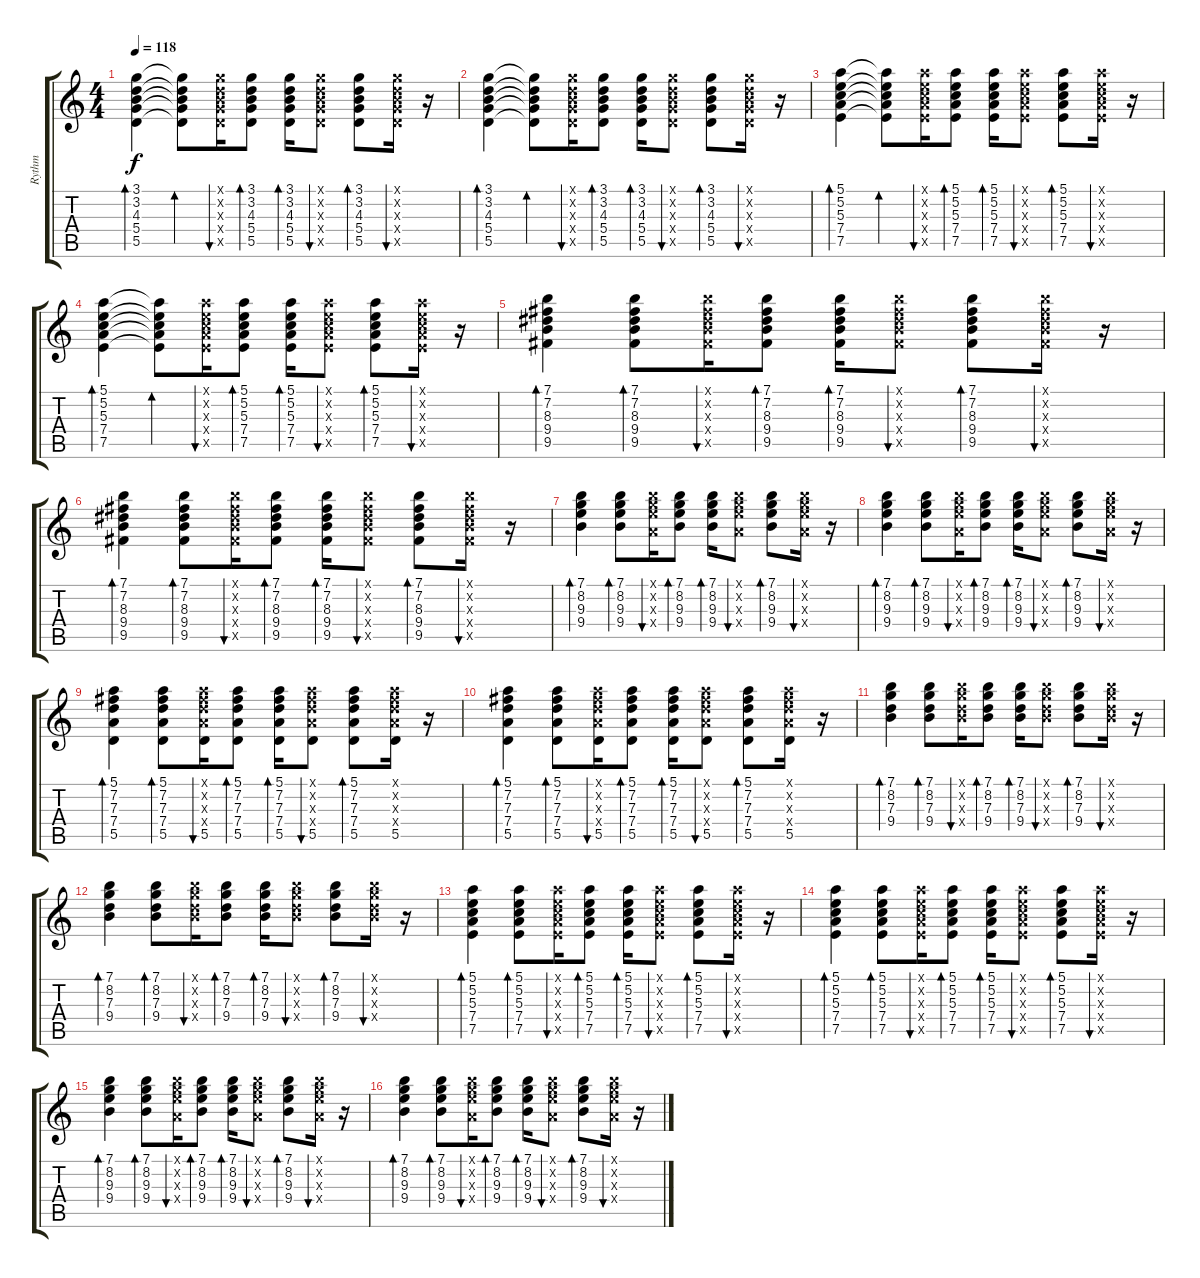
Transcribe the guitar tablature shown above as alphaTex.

\track ("Rythm" "Rythm") {instrument acousticguitarsteel}
\staff {score tabs}
\tuning (E4 B3 G3 D3 A2 E2) {hide}
\ts (4 4)
\tempo 118
\clef g2
\ks c
(3.1 3.2 4.3 5.4 5.5).4{bd 60 dy f} (3.1{t} 3.2{t} 4.3{t} 5.4{t} 5.5{t}).8{bd 60} (3.1{x} 3.2{x} 4.3{x} 5.4{x} 5.5{x}).16{bu 60} (3.1 3.2 4.3 5.4 5.5).8{bd 60} (3.1 3.2 4.3 5.4 5.5).16{bd 60} (3.1{x} 3.2{x} 4.3{x} 5.4{x} 5.5{x}).8{bu 60} (3.1 3.2 4.3 5.4 5.5).8{bd 60} (3.1{x} 3.2{x} 4.3{x} 5.4{x} 5.5{x}).16{bu 60} r.16 |
(3.1 3.2 4.3 5.4 5.5).4{bd 60} (3.1{t} 3.2{t} 4.3{t} 5.4{t} 5.5{t}).8{bd 60} (3.1{x} 3.2{x} 4.3{x} 5.4{x} 5.5{x}).16{bu 60} (3.1 3.2 4.3 5.4 5.5).8{bd 60} (3.1 3.2 4.3 5.4 5.5).16{bd 60} (3.1{x} 3.2{x} 4.3{x} 5.4{x} 5.5{x}).8{bu 60} (3.1 3.2 4.3 5.4 5.5).8{bd 60} (3.1{x} 3.2{x} 4.3{x} 5.4{x} 5.5{x}).16{bu 60} r.16 |
(5.1 5.2 5.3 7.4 7.5).4{bd 60} (5.1{t} 5.2{t} 5.3{t} 7.4{t} 7.5{t}).8{bd 60} (5.1{x} 5.2{x} 5.3{x} 7.4{x} 7.5{x}).16{bu 60} (5.1 5.2 5.3 7.4 7.5).8{bd 60} (5.1 5.2 5.3 7.4 7.5).16{bd 60} (5.1{x} 5.2{x} 5.3{x} 7.4{x} 7.5{x}).8{bu 60} (5.1 5.2 5.3 7.4 7.5).8{bd 60} (5.1{x} 5.2{x} 5.3{x} 7.4{x} 7.5{x}).16{bu 60} r.16 |
(5.1 5.2 5.3 7.4 7.5).4{bd 60} (5.1{t} 5.2{t} 5.3{t} 7.4{t} 7.5{t}).8{bd 60} (5.1{x} 5.2{x} 5.3{x} 7.4{x} 7.5{x}).16{bu 60} (5.1 5.2 5.3 7.4 7.5).8{bd 60} (5.1 5.2 5.3 7.4 7.5).16{bd 60} (5.1{x} 5.2{x} 5.3{x} 7.4{x} 7.5{x}).8{bu 60} (5.1 5.2 5.3 7.4 7.5).8{bd 60} (5.1{x} 5.2{x} 5.3{x} 7.4{x} 7.5{x}).16{bu 60} r.16 |
(7.1 7.2 8.3 9.4 9.5).4{bd 60} (7.1 7.2 8.3 9.4 9.5).8{bd 60} (7.1{x} 7.2{x} 8.3{x} 9.4{x} 9.5{x}).16{bu 60} (7.1 7.2 8.3 9.4 9.5).8{bd 60} (7.1 7.2 8.3 9.4 9.5).16{bd 60} (7.1{x} 7.2{x} 8.3{x} 9.4{x} 9.5{x}).8{bu 60} (7.1 7.2 8.3 9.4 9.5).8{bd 60} (7.1{x} 7.2{x} 8.3{x} 9.4{x} 9.5{x}).16{bu 60} r.16 |
(7.1 7.2 8.3 9.4 9.5).4{bd 60} (7.1 7.2 8.3 9.4 9.5).8{bd 60} (7.1{x} 7.2{x} 8.3{x} 9.4{x} 9.5{x}).16{bu 60} (7.1 7.2 8.3 9.4 9.5).8{bd 60} (7.1 7.2 8.3 9.4 9.5).16{bd 60} (7.1{x} 7.2{x} 8.3{x} 9.4{x} 9.5{x}).8{bu 60} (7.1 7.2 8.3 9.4 9.5).8{bd 60} (7.1{x} 7.2{x} 8.3{x} 9.4{x} 9.5{x}).16{bu 60} r.16 |
\section ("" "")
(7.1 8.2 9.3 9.4).4{bd 60} (7.1 8.2 9.3 9.4).8{bd 60} (7.1{x} 8.2{x} 9.3{x} 7.4{x}).16{bu 60} (7.1 8.2 9.3 9.4).8{bd 60} (7.1 8.2 9.3 9.4).16{bd 60} (7.1{x} 8.2{x} 9.3{x} 7.4{x}).8{bu 60} (7.1 8.2 9.3 9.4).8{bd 60} (7.1{x} 8.2{x} 9.3{x} 7.4{x}).16{bu 60} r.16 |
(7.1 8.2 9.3 9.4).4{bd 60} (7.1 8.2 9.3 9.4).8{bd 60} (7.1{x} 8.2{x} 9.3{x} 7.4{x}).16{bu 60} (7.1 8.2 9.3 9.4).8{bd 60} (7.1 8.2 9.3 9.4).16{bd 60} (7.1{x} 8.2{x} 9.3{x} 7.4{x}).8{bu 60} (7.1 8.2 9.3 9.4).8{bd 60} (7.1{x} 8.2{x} 9.3{x} 7.4{x}).16{bu 60} r.16 |
(5.1 7.2 7.3 7.4 5.5).4{bd 60} (5.1 7.2 7.3 7.4 5.5).8{bd 60} (5.1{x} 7.2{x} 7.3{x} 7.4{x} 5.5).16{bu 60} (5.1 7.2 7.3 7.4 5.5).8{bd 60} (5.1 7.2 7.3 7.4 5.5).16{bd 60} (5.1{x} 7.2{x} 7.3{x} 7.4{x} 5.5).8{bu 60} (5.1 7.2 7.3 7.4 5.5).8{bd 60} (5.1{x} 7.2{x} 7.3{x} 7.4{x} 5.5).16 r.16 |
(5.1 7.2 7.3 7.4 5.5).4{bd 60} (5.1 7.2 7.3 7.4 5.5).8{bd 60} (5.1{x} 7.2{x} 7.3{x} 7.4{x} 5.5).16{bu 60} (5.1 7.2 7.3 7.4 5.5).8{bd 60} (5.1 7.2 7.3 7.4 5.5).16{bd 60} (5.1{x} 7.2{x} 7.3{x} 7.4{x} 5.5).8{bu 60} (5.1 7.2 7.3 7.4 5.5).8{bd 60} (5.1{x} 7.2{x} 7.3{x} 7.4{x} 5.5).16 r.16 |
(7.1 8.2 7.3 9.4).4{bd 60} (7.1 8.2 7.3 9.4).8{bd 60} (7.1{x} 8.2{x} 7.3{x} 9.4{x}).16{bu 60} (7.1 8.2 7.3 9.4).8{bd 60} (7.1 8.2 7.3 9.4).16{bd 60} (7.1{x} 8.2{x} 7.3{x} 9.4{x}).8{bu 60} (7.1 8.2 7.3 9.4).8{bd 60} (7.1{x} 8.2{x} 7.3{x} 9.4{x}).16{bu 60} r.16 |
(7.1 8.2 7.3 9.4).4{bd 60} (7.1 8.2 7.3 9.4).8{bd 60} (7.1{x} 8.2{x} 7.3{x} 9.4{x}).16{bu 60} (7.1 8.2 7.3 9.4).8{bd 60} (7.1 8.2 7.3 9.4).16{bd 60} (7.1{x} 8.2{x} 7.3{x} 9.4{x}).8{bu 60} (7.1 8.2 7.3 9.4).8{bd 60} (7.1{x} 8.2{x} 7.3{x} 9.4{x}).16{bu 60} r.16 |
(5.1 5.2 5.3 7.4 7.5).4{bd 60} (5.1 5.2 5.3 7.4 7.5).8{bd 60} (5.1{x} 5.2{x} 5.3{x} 7.4{x} 7.5{x}).16{bu 60} (5.1 5.2 5.3 7.4 7.5).8{bd 60} (5.1 5.2 5.3 7.4 7.5).16{bd 60} (5.1{x} 5.2{x} 5.3{x} 7.4{x} 7.5{x}).8{bu 60} (5.1 5.2 5.3 7.4 7.5).8{bd 60} (5.1{x} 5.2{x} 5.3{x} 7.4{x} 7.5{x}).16{bu 60} r.16 |
(5.1 5.2 5.3 7.4 7.5).4{bd 60} (5.1 5.2 5.3 7.4 7.5).8{bd 60} (5.1{x} 5.2{x} 5.3{x} 7.4{x} 7.5{x}).16{bu 60} (5.1 5.2 5.3 7.4 7.5).8{bd 60} (5.1 5.2 5.3 7.4 7.5).16{bd 60} (5.1{x} 5.2{x} 5.3{x} 7.4{x} 7.5{x}).8{bu 60} (5.1 5.2 5.3 7.4 7.5).8{bd 60} (5.1{x} 5.2{x} 5.3{x} 7.4{x} 7.5{x}).16{bu 60} r.16 |
(7.1 8.2 9.3 9.4).4{bd 60} (7.1 8.2 9.3 9.4).8{bd 60} (7.1{x} 8.2{x} 9.3{x} 7.4{x}).16{bu 60} (7.1 8.2 9.3 9.4).8{bd 60} (7.1 8.2 9.3 9.4).16{bd 60} (7.1{x} 8.2{x} 9.3{x} 7.4{x}).8{bu 60} (7.1 8.2 9.3 9.4).8{bd 60} (7.1{x} 8.2{x} 9.3{x} 7.4{x}).16{bu 60} r.16 |
(7.1 8.2 9.3 9.4).4{bd 60} (7.1 8.2 9.3 9.4).8{bd 60} (7.1{x} 8.2{x} 9.3{x} 7.4{x}).16{bu 60} (7.1 8.2 9.3 9.4).8{bd 60} (7.1 8.2 9.3 9.4).16{bd 60} (7.1{x} 8.2{x} 9.3{x} 7.4{x}).8{bu 60} (7.1 8.2 9.3 9.4).8{bd 60} (7.1{x} 8.2{x} 9.3{x} 7.4{x}).16{bu 60} r.16
